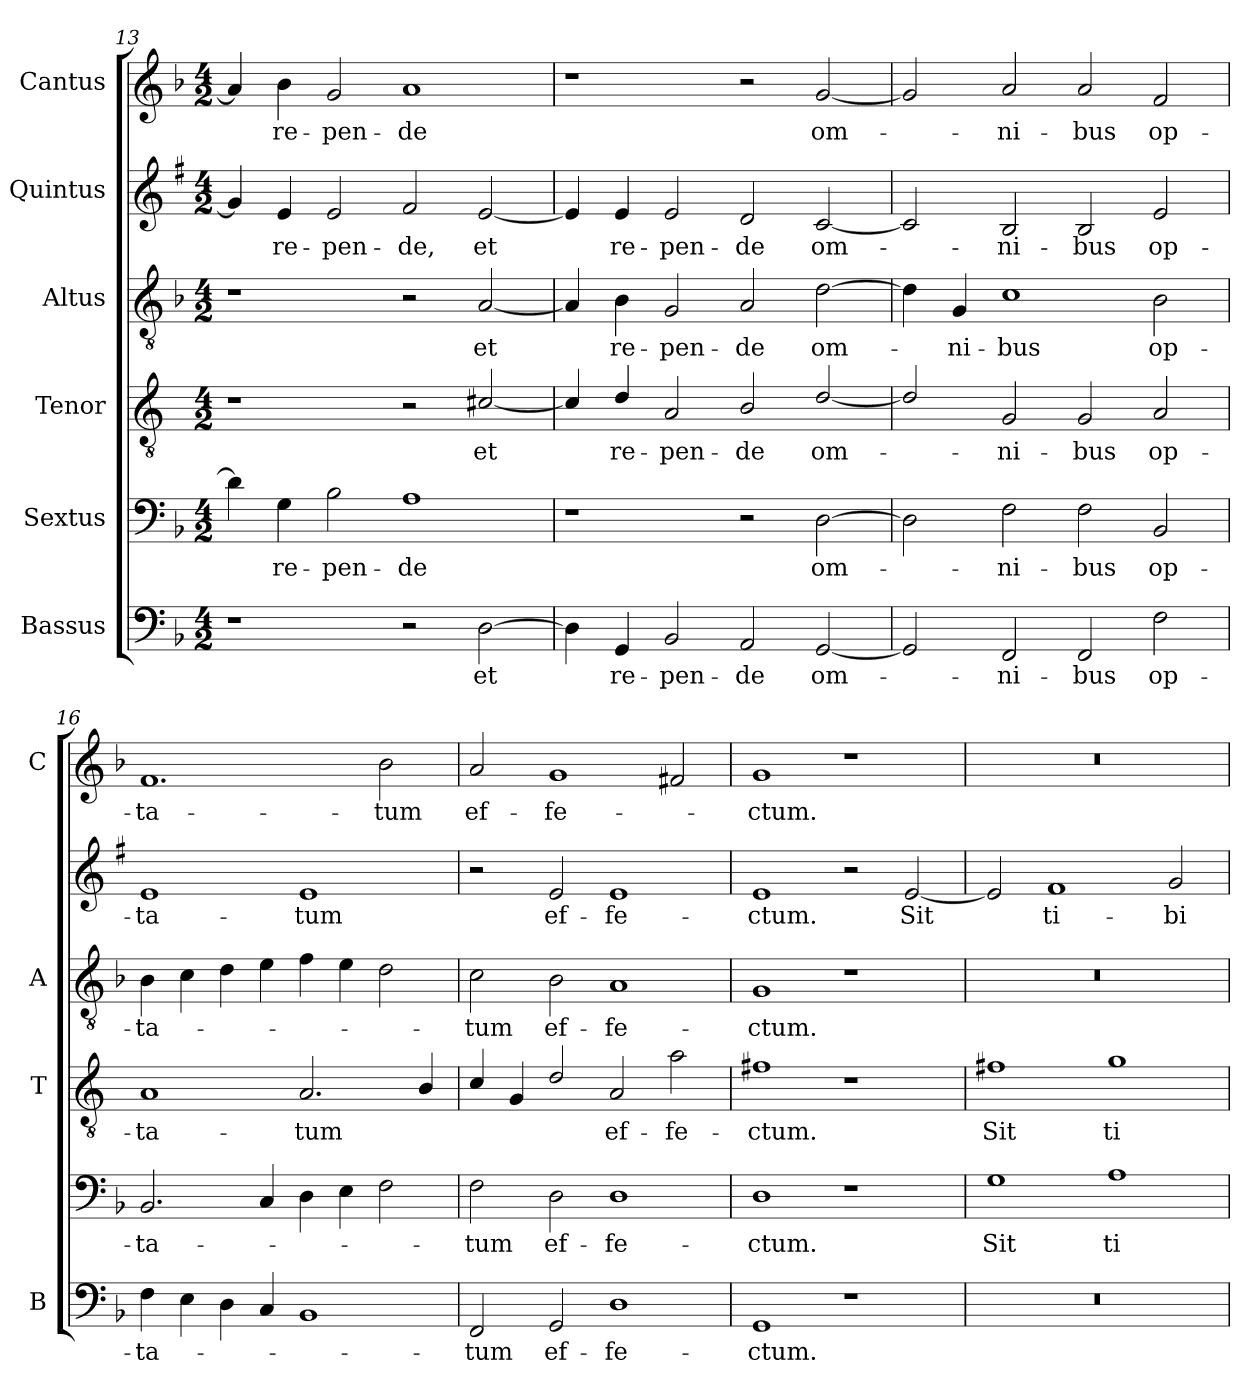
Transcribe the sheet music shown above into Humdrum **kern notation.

**kern	**text	**kern	**text	**kern	**text	**kern	**text	**kern	**text	**kern	**text
*part6	*part6	*part5	*part5	*part4	*part4	*part3	*part3	*part2	*part2	*part1	*part1
*staff6	*staff6	*staff5	*staff5	*staff4	*staff4	*staff3	*staff3	*staff2	*staff2	*staff1	*staff1
*I"Bassus	*	*I"Sextus	*	*I"Tenor	*	*I"Altus	*	*I"Quintus	*	*I"Cantus	*
*I'B	*	*	*	*I'T	*	*I'A	*	*	*	*I'C	*
*clefF4	*	*clefF4	*	*clefGv2	*	*clefGv2	*	*clefG2	*	*clefG2	*
*	*	*	*	*ITrd4c7	*	*	*	*ITrd1c2	*	*	*
*k[b-]	*	*k[b-]	*	*k[b-]	*	*k[b-]	*	*k[b-]	*	*k[b-]	*
*F:	*	*F:	*	*F:	*	*F:	*	*F:	*	*F:	*
*M4/2	*	*M4/2	*	*M4/2	*	*M4/2	*	*M4/2	*	*M4/2	*
=13	=13	=13	=13	=13	=13	=13	=13	=13	=13	=13	=13
1r	.	4d\]	.	1r	.	1r	.	4f/]	.	4a/]	.
!	!	!	!LO:LY:b	!	!	!	!	!	!LO:LY:b	!	!LO:LY:b
.	.	4G\	re-	.	.	.	.	4d/	re-	4b-\	re-
!	!	!	!LO:LY:b	!	!	!	!	!	!LO:LY:b	!	!LO:LY:b
.	.	2B-\	-pen-	.	.	.	.	2d/	-pen-	2g/	-pen-
!	!	!	!LO:LY:b	!	!	!	!	!	!LO:LY:b	!	!LO:LY:b
2r	.	1A	-de	2r	.	2r	.	2e/	-de,	1a	-de
!	!LO:LY:b	!	!	!	!LO:LY:b	!	!LO:LY:b	!	!LO:LY:b	!	!
[2D\	et	.	.	[2F#X/	et	[2A/	et	[2d/	et	.	.
=14	=14	=14	=14	=14	=14	=14	=14	=14	=14	=14	=14
4D\]	.	1r	.	4F#/]	.	4A/]	.	4d/]	.	1r	.
!	!LO:LY:b	!	!	!	!LO:LY:b	!	!LO:LY:b	!	!LO:LY:b	!	!
4GG/	re-	.	.	4G/	re-	4B-\	re-	4d/	re-	.	.
!	!LO:LY:b	!	!	!	!LO:LY:b	!	!LO:LY:b	!	!LO:LY:b	!	!
2BB-/	-pen-	.	.	2D/	-pen-	2G/	-pen-	2d/	-pen-	.	.
!	!LO:LY:b	!	!	!	!LO:LY:b	!	!LO:LY:b	!	!LO:LY:b	!	!
2AA/	-de	2r	.	2E/	-de	2A/	-de	2c/	-de	2r	.
!	!LO:LY:b	!	!LO:LY:b	!	!LO:LY:b	!	!LO:LY:b	!	!LO:LY:b	!	!LO:LY:b
[2GG/	om-	[2D\	om-	[2G/	om-	[2d\	om-	[2B-/	om-	[2g/	om-
=15	=15	=15	=15	=15	=15	=15	=15	=15	=15	=15	=15
2GG/]	.	2D\]	.	2G/]	.	4d\]	.	2B-/]	.	2g/]	.
!	!	!	!	!	!	!	!LO:LY:b	!	!	!	!
.	.	.	.	.	.	4G/	-ni-	.	.	.	.
!	!LO:LY:b	!	!LO:LY:b	!	!LO:LY:b	!	!LO:LY:b	!	!LO:LY:b	!	!LO:LY:b
2FF/	-ni-	2F\	-ni-	2C/	-ni-	1c	-bus	2A/	-ni-	2a/	-ni-
!	!LO:LY:b	!	!LO:LY:b	!	!LO:LY:b	!	!	!	!LO:LY:b	!	!LO:LY:b
2FF/	-bus	2F\	-bus	2C/	-bus	.	.	2A/	-bus	2a/	-bus
!	!LO:LY:b	!	!LO:LY:b	!	!LO:LY:b	!	!LO:LY:b	!	!LO:LY:b	!	!LO:LY:b
2F\	op-	2BB-/	op-	2D/	op-	2B-\	op-	2d/	op-	2f/	op-
=16	=16	=16	=16	=16	=16	=16	=16	=16	=16	=16	=16
!	!LO:LY:b	!	!LO:LY:b	!	!LO:LY:b	!	!LO:LY:b	!	!LO:LY:b	!	!LO:LY:b
4F\	-ta-	2.BB-/	-ta-	1D	-ta-	4B-\	-ta-	1d	-ta-	1.f	-ta-
4E\	.	.	.	.	.	4c\	.	.	.	.	.
4D\	.	.	.	.	.	4d\	.	.	.	.	.
4C/	.	4C/	.	.	.	4e\	.	.	.	.	.
!	!	!	!	!	!LO:LY:b	!	!	!	!LO:LY:b	!	!
1BB-	.	4D\	.	2.D/	-tum	4f\	.	1d	-tum	.	.
.	.	4E\	.	.	.	4e\	.	.	.	.	.
!	!	!	!	!	!	!	!	!	!	!	!LO:LY:b
.	.	2F\	.	.	.	2d\	.	.	.	2b-\	-tum
.	.	.	.	4E/	.	.	.	.	.	.	.
=17	=17	=17	=17	=17	=17	=17	=17	=17	=17	=17	=17
!	!LO:LY:b	!	!LO:LY:b	!	!	!	!LO:LY:b	!	!	!	!LO:LY:b
2FF/	-tum	2F\	-tum	4F/	.	2c\	-tum	2r	.	2a/	ef-
.	.	.	.	4C/	.	.	.	.	.	.	.
!	!LO:LY:b	!	!LO:LY:b	!	!	!	!LO:LY:b	!	!LO:LY:b	!	!LO:LY:b
2GG/	ef-	2D\	ef-	2G/	.	2B-\	ef-	2d/	ef-	1g	-fe-
!	!LO:LY:b	!	!LO:LY:b	!	!LO:LY:b	!	!LO:LY:b	!	!LO:LY:b	!	!
1D	-fe-	1D	-fe-	2D/	ef-	1A	-fe-	1d	-fe-	.	.
!	!	!	!	!	!LO:LY:b	!	!	!	!	!	!
.	.	.	.	2d\	-fe-	.	.	.	.	2f#X/	.
!!LO:LB:g=z
=18	=18	=18	=18	=18	=18	=18	=18	=18	=18	=18	=18
!	!LO:LY:b	!	!LO:LY:b	!	!LO:LY:b	!	!LO:LY:b	!	!LO:LY:b	!	!LO:LY:b
1GG	-ctum.	1D	-ctum.	1Bn	-ctum.	1G	-ctum.	1d	-ctum.	1g	-ctum.
1r	.	1r	.	1r	.	1r	.	2r	.	1r	.
!	!	!	!	!	!	!	!	!	!LO:LY:b	!	!
.	.	.	.	.	.	.	.	[2d/	Sit	.	.
=19	=19	=19	=19	=19	=19	=19	=19	=19	=19	=19	=19
!	!	!	!LO:LY:b	!	!LO:LY:b	!	!	!	!	!	!
0r	.	1G	Sit	1Bn	Sit	0r	.	2d/]	.	0r	.
!	!	!	!	!	!	!	!	!	!LO:LY:b	!	!
.	.	.	.	.	.	.	.	1e	ti-	.	.
!	!	!	!LO:LY:b	!	!LO:LY:b	!	!	!	!	!	!
.	.	1A	ti-	1c	ti-	.	.	.	.	.	.
!	!	!	!	!	!	!	!	!	!LO:LY:b	!	!
.	.	.	.	.	.	.	.	2f/	-bi	.	.
=	=	=	=	=	=	=	=	=	=	=	=
*-	*-	*-	*-	*-	*-	*-	*-	*-	*-	*-	*-
